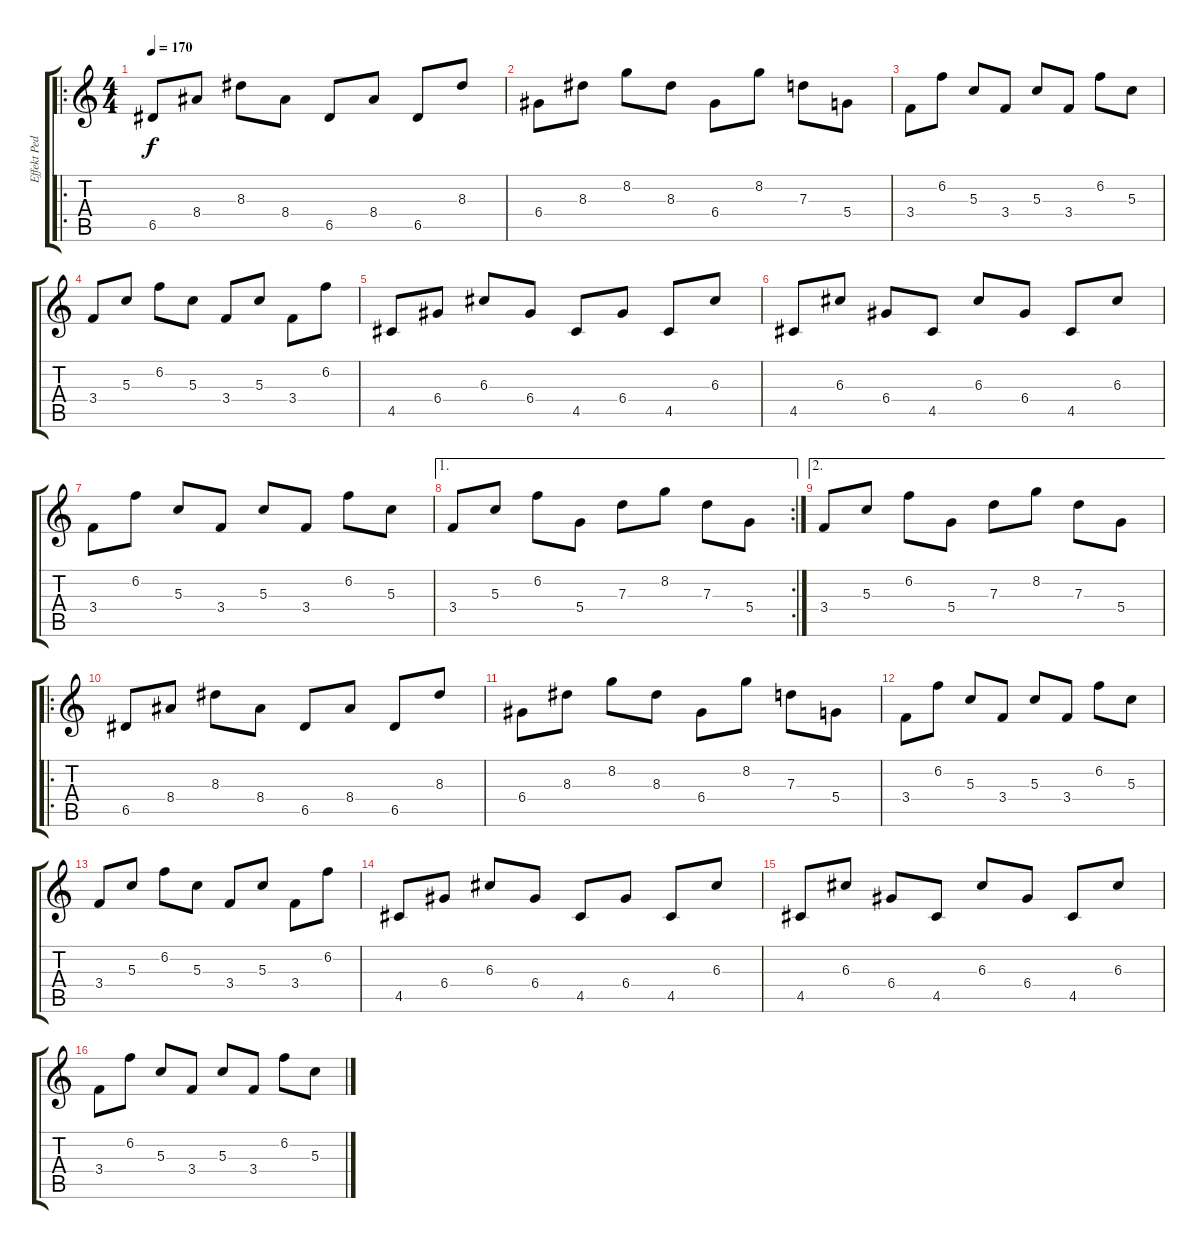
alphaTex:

\track ("Effekt Pedal Gitarr 2" "Effekt Ped") {instrument fretlessbass}
\staff {score tabs}
\tuning (E4 B3 G3 D3 A2 E2) {hide}
\ro
\ts (4 4)
\tempo 170
\clef g2
\ks c
6.5.8{dy f} 8.4.8 8.3.8 8.4.8 6.5.8 8.4.8 6.5.8 8.3.8 |
6.4.8 8.3.8 8.2.8 8.3.8 6.4.8 8.2.8 7.3.8 5.4.8 |
3.4.8 6.2.8 5.3.8 3.4.8 5.3.8 3.4.8 6.2.8 5.3.8 |
3.4.8 5.3.8 6.2.8 5.3.8 3.4.8 5.3.8 3.4.8 6.2.8 |
4.5.8 6.4.8 6.3.8 6.4.8 4.5.8 6.4.8 4.5.8 6.3.8 |
4.5.8 6.3.8 6.4.8 4.5.8 6.3.8 6.4.8 4.5.8 6.3.8 |
3.4.8 6.2.8 5.3.8 3.4.8 5.3.8 3.4.8 6.2.8 5.3.8 |
\ae 1
\rc 2
3.4.8 5.3.8 6.2.8 5.4.8 7.3.8 8.2.8 7.3.8 5.4.8 |
\ae 2
3.4.8 5.3.8 6.2.8 5.4.8 7.3.8 8.2.8 7.3.8 5.4.8 |
\ro
6.5.8 8.4.8 8.3.8 8.4.8 6.5.8 8.4.8 6.5.8 8.3.8 |
6.4.8 8.3.8 8.2.8 8.3.8 6.4.8 8.2.8 7.3.8 5.4.8 |
3.4.8 6.2.8 5.3.8 3.4.8 5.3.8 3.4.8 6.2.8 5.3.8 |
3.4.8 5.3.8 6.2.8 5.3.8 3.4.8 5.3.8 3.4.8 6.2.8 |
4.5.8 6.4.8 6.3.8 6.4.8 4.5.8 6.4.8 4.5.8 6.3.8 |
4.5.8 6.3.8 6.4.8 4.5.8 6.3.8 6.4.8 4.5.8 6.3.8 |
3.4.8 6.2.8 5.3.8 3.4.8 5.3.8 3.4.8 6.2.8 5.3.8
